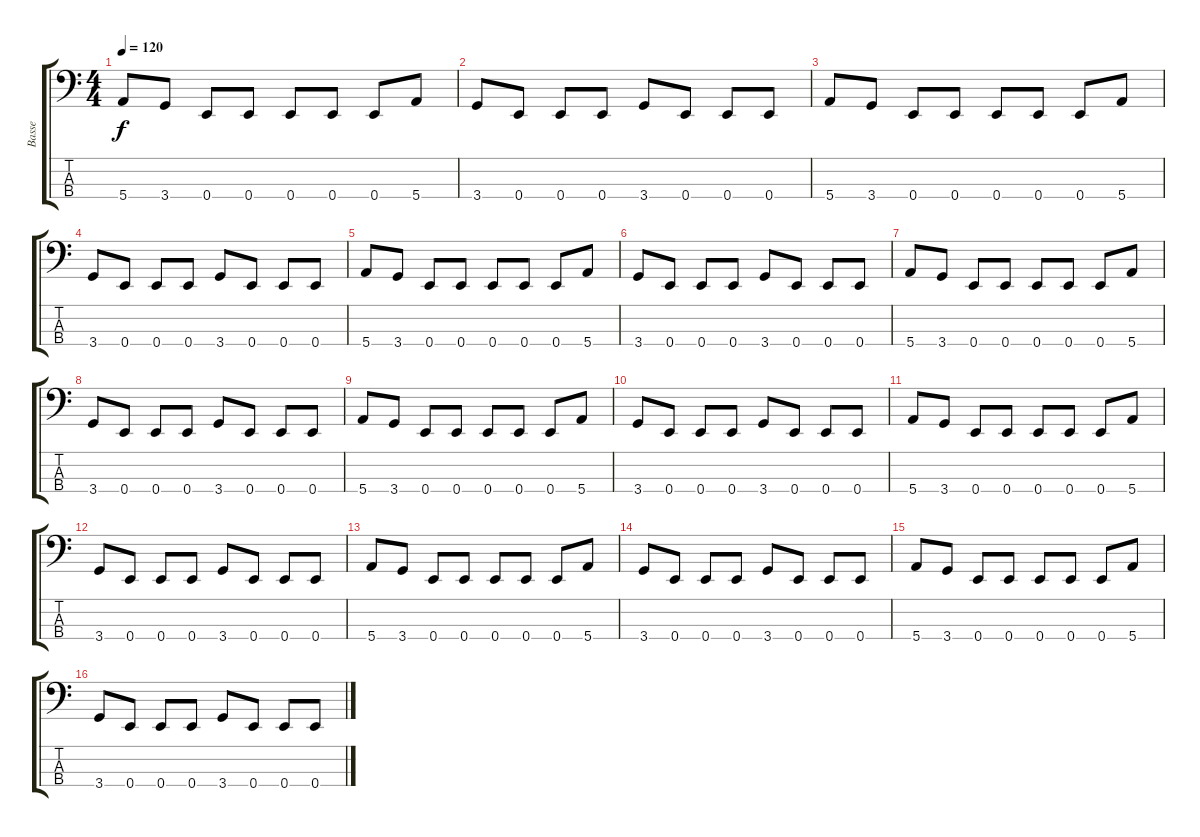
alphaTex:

\track ("Basse" "Basse") {instrument slapbass1}
\staff {score tabs}
\tuning (G2 D2 A1 E1) {hide}
\ts (4 4)
\tempo 120
\clef f4
\ks c
5.4.8{dy f} 3.4.8 0.4.8 0.4.8 0.4.8 0.4.8 0.4.8 5.4.8 |
3.4.8 0.4.8 0.4.8 0.4.8 3.4.8 0.4.8 0.4.8 0.4.8 |
5.4.8 3.4.8 0.4.8 0.4.8 0.4.8 0.4.8 0.4.8 5.4.8 |
3.4.8 0.4.8 0.4.8 0.4.8 3.4.8 0.4.8 0.4.8 0.4.8 |
5.4.8 3.4.8 0.4.8 0.4.8 0.4.8 0.4.8 0.4.8 5.4.8 |
3.4.8 0.4.8 0.4.8 0.4.8 3.4.8 0.4.8 0.4.8 0.4.8 |
5.4.8 3.4.8 0.4.8 0.4.8 0.4.8 0.4.8 0.4.8 5.4.8 |
3.4.8 0.4.8 0.4.8 0.4.8 3.4.8 0.4.8 0.4.8 0.4.8 |
5.4.8 3.4.8 0.4.8 0.4.8 0.4.8 0.4.8 0.4.8 5.4.8 |
3.4.8 0.4.8 0.4.8 0.4.8 3.4.8 0.4.8 0.4.8 0.4.8 |
5.4.8 3.4.8 0.4.8 0.4.8 0.4.8 0.4.8 0.4.8 5.4.8 |
3.4.8 0.4.8 0.4.8 0.4.8 3.4.8 0.4.8 0.4.8 0.4.8 |
5.4.8 3.4.8 0.4.8 0.4.8 0.4.8 0.4.8 0.4.8 5.4.8 |
3.4.8 0.4.8 0.4.8 0.4.8 3.4.8 0.4.8 0.4.8 0.4.8 |
5.4.8 3.4.8 0.4.8 0.4.8 0.4.8 0.4.8 0.4.8 5.4.8 |
3.4.8 0.4.8 0.4.8 0.4.8 3.4.8 0.4.8 0.4.8 0.4.8
